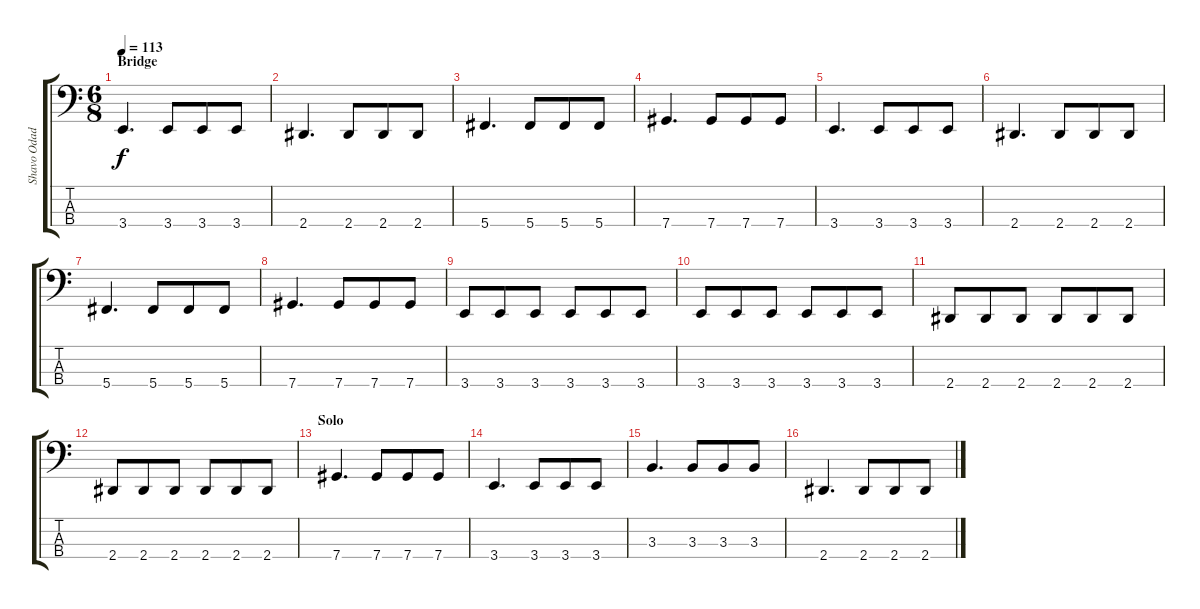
\track ("Shavo Odadjian" "Shavo Odad") {instrument electricbasspick}
\staff {score tabs}
\tuning (Gb2 Db2 Ab1 Db1) {hide}
\ts (6 8)
\section ("" "Bridge")
\tempo 113
\clef f4
\ks c
3.4.4{d dy f} 3.4.8 3.4.8 3.4.8 |
2.4.4{d} 2.4.8 2.4.8 2.4.8 |
5.4.4{d} 5.4.8 5.4.8 5.4.8 |
7.4.4{d} 7.4.8 7.4.8 7.4.8 |
3.4.4{d} 3.4.8 3.4.8 3.4.8 |
2.4.4{d} 2.4.8 2.4.8 2.4.8 |
5.4.4{d} 5.4.8 5.4.8 5.4.8 |
7.4.4{d} 7.4.8 7.4.8 7.4.8 |
3.4.8 3.4.8 3.4.8 3.4.8 3.4.8 3.4.8 |
3.4.8 3.4.8 3.4.8 3.4.8 3.4.8 3.4.8 |
2.4.8 2.4.8 2.4.8 2.4.8 2.4.8 2.4.8 |
2.4.8 2.4.8 2.4.8 2.4.8 2.4.8 2.4.8 |
\section ("" "Solo")
7.4.4{d} 7.4.8 7.4.8 7.4.8 |
3.4.4{d} 3.4.8 3.4.8 3.4.8 |
3.3.4{d} 3.3.8 3.3.8 3.3.8 |
2.4.4{d} 2.4.8 2.4.8 2.4.8
